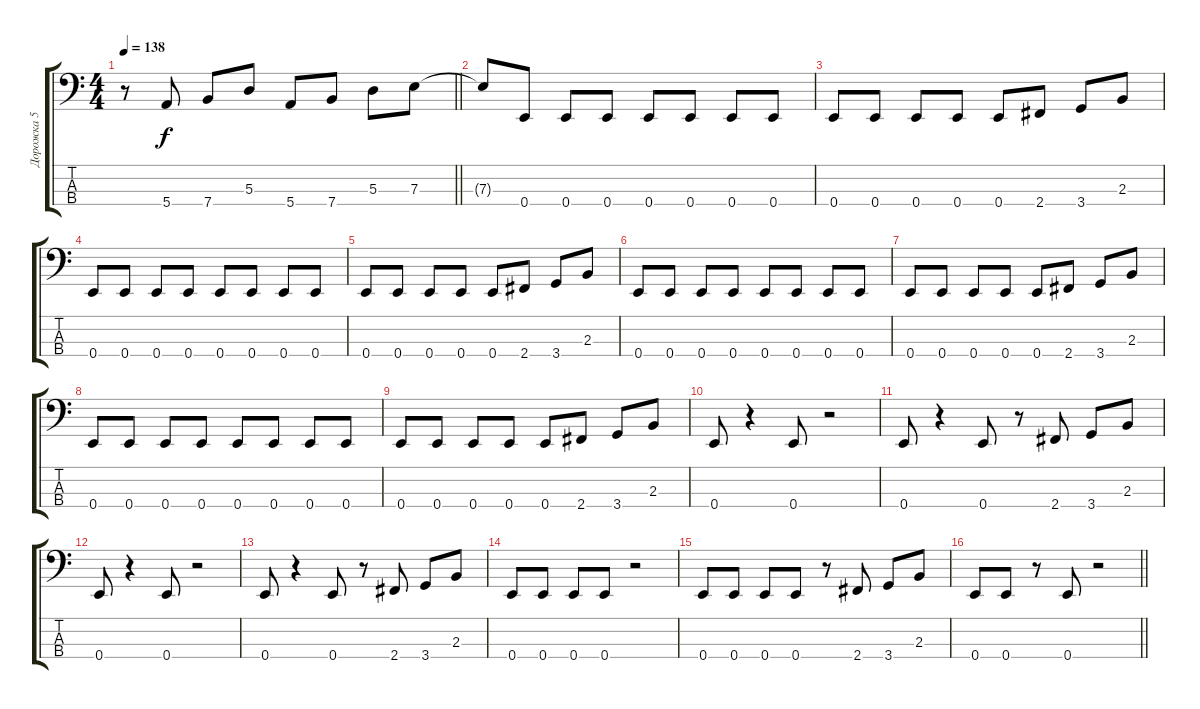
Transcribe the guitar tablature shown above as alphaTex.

\track ("Дорожка 5" "Дорожка 5") {instrument electricbassfinger}
\staff {score tabs}
\tuning (G2 D2 A1 E1) {hide}
\ts (4 4)
\tempo 138
\clef f4
\barLineRight lightlight
\ks c
r.8{dy f} 5.4.8 7.4.8 5.3.8 5.4.8 7.4.8 5.3.8 7.3.8 |
7.3{t}.8 0.4.8 0.4.8 0.4.8 0.4.8 0.4.8 0.4.8 0.4.8 |
0.4.8 0.4.8 0.4.8 0.4.8 0.4.8 2.4.8 3.4.8 2.3.8 |
0.4.8 0.4.8 0.4.8 0.4.8 0.4.8 0.4.8 0.4.8 0.4.8 |
0.4.8 0.4.8 0.4.8 0.4.8 0.4.8 2.4.8 3.4.8 2.3.8 |
0.4.8 0.4.8 0.4.8 0.4.8 0.4.8 0.4.8 0.4.8 0.4.8 |
0.4.8 0.4.8 0.4.8 0.4.8 0.4.8 2.4.8 3.4.8 2.3.8 |
0.4.8 0.4.8 0.4.8 0.4.8 0.4.8 0.4.8 0.4.8 0.4.8 |
0.4.8 0.4.8 0.4.8 0.4.8 0.4.8 2.4.8 3.4.8 2.3.8 |
0.4.8 r.4 0.4.8 r.2 |
0.4.8 r.4 0.4.8 r.8 2.4.8 3.4.8 2.3.8 |
0.4.8 r.4 0.4.8 r.2 |
0.4.8 r.4 0.4.8 r.8 2.4.8 3.4.8 2.3.8 |
0.4.8 0.4.8 0.4.8 0.4.8 r.2 |
0.4.8 0.4.8 0.4.8 0.4.8 r.8 2.4.8 3.4.8 2.3.8 |
\barLineRight lightlight
0.4.8 0.4.8 r.8 0.4.8 r.2
